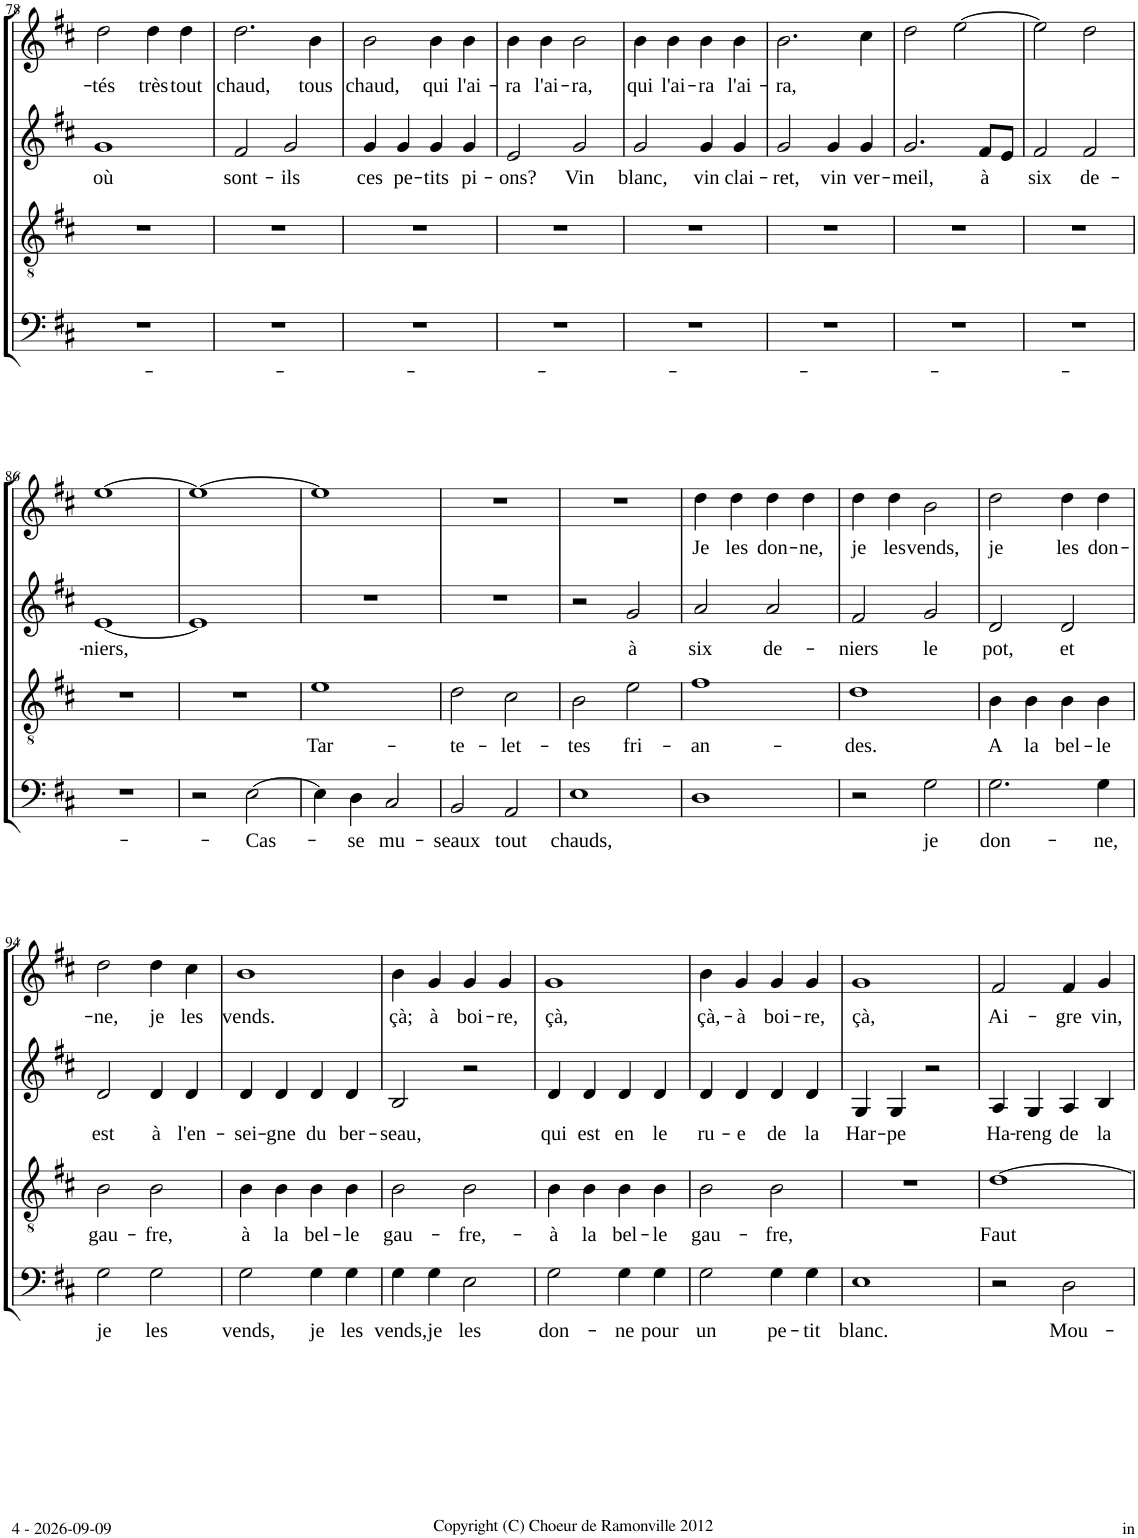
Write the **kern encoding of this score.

**kern	**text	**kern	**text	**kern	**text	**kern	**text
*part4	*part4	*part3	*part3	*part2	*part2	*part1	*part1
*staff4	*staff4	*staff3	*staff3	*staff2	*staff2	*staff1	*staff1
*I"Basse	*	*I"Ténor	*	*I"Alto	*	*I"Soprano	*
*I'B	*	*I'T	*	*	*	*I'S	*
!!LO:PB:g=z
*clefF4	*	*clefGv2	*	*clefG2	*	*clefG2	*
*k[f#c#]	*	*k[f#c#]	*	*k[f#c#]	*	*k[f#c#]	*
*M4/4	*	*M4/4	*	*M4/4	*	*M4/4	*
*met(c|)	*	*met(c|)	*	*met(c|)	*	*met(c|)	*
=78	=78	=78	=78	=78	=78	=78	=78
!	!	!	!	!	!LO:LY:b	!	!LO:LY:b
1r	.	1r	.	1g	où	2dd\	-tés
!	!	!	!	!	!	!	!LO:LY:b
.	.	.	.	.	.	4dd\	très
!	!	!	!	!	!	!	!LO:LY:b
.	.	.	.	.	.	4dd\	tout
=79	=79	=79	=79	=79	=79	=79	=79
!	!	!	!	!	!LO:LY:b	!	!LO:LY:b
1r	.	1r	.	2f#/	sont-	2.dd\	chaud,
!	!	!	!	!	!LO:LY:b	!	!
.	.	.	.	2g/	-ils	.	.
!	!	!	!	!	!	!	!LO:LY:b
.	.	.	.	.	.	4b\	tous
=80	=80	=80	=80	=80	=80	=80	=80
!	!	!	!	!	!LO:LY:b	!	!LO:LY:b
1r	.	1r	.	4g/	ces	2b\	chaud,
!	!	!	!	!	!LO:LY:b	!	!
.	.	.	.	4g/	pe-	.	.
!	!	!	!	!	!LO:LY:b	!	!LO:LY:b
.	.	.	.	4g/	-tits	4b\	qui
!	!	!	!	!	!LO:LY:b	!	!LO:LY:b
.	.	.	.	4g/	pi-	4b\	l'ai-
=81	=81	=81	=81	=81	=81	=81	=81
!	!	!	!	!	!LO:LY:b	!	!LO:LY:b
1r	.	1r	.	2e/	-ons?	4b\	-ra
!	!	!	!	!	!	!	!LO:LY:b
.	.	.	.	.	.	4b\	l'ai-
!	!	!	!	!	!LO:LY:b	!	!LO:LY:b
.	.	.	.	2g/	Vin	2b\	-ra,
=82	=82	=82	=82	=82	=82	=82	=82
!	!	!	!	!	!LO:LY:b	!	!LO:LY:b
1r	.	1r	.	2g/	blanc,	4b\	qui
!	!	!	!	!	!	!	!LO:LY:b
.	.	.	.	.	.	4b\	l'ai-
!	!	!	!	!	!LO:LY:b	!	!LO:LY:b
.	.	.	.	4g/	vin	4b\	-ra
!	!	!	!	!	!LO:LY:b	!	!LO:LY:b
.	.	.	.	4g/	clai-	4b\	l'ai-
=83	=83	=83	=83	=83	=83	=83	=83
!	!	!	!	!	!LO:LY:b	!	!LO:LY:b
1r	.	1r	.	2g/	-ret,	2.b\	-ra,
!	!	!	!	!	!LO:LY:b	!	!
.	.	.	.	4g/	vin	.	.
!	!	!	!	!	!LO:LY:b	!	!
.	.	.	.	4g/	ver-	4cc#\	.
=84	=84	=84	=84	=84	=84	=84	=84
!	!	!	!	!	!LO:LY:b	!	!
1r	.	1r	.	2.g/	-meil,	2dd\	.
.	.	.	.	.	.	[2ee\	.
!	!	!	!	!	!LO:LY:b	!	!
.	.	.	.	8f#/L	à	.	.
.	.	.	.	8e/J	.	.	.
=85	=85	=85	=85	=85	=85	=85	=85
!	!	!	!	!	!LO:LY:b	!	!
1r	.	1r	.	2f#/	six	2ee\]	.
!	!	!	!	!	!LO:LY:b	!	!
.	.	.	.	2f#/	de-	2dd\	.
!!LO:LB:g=z
=86	=86	=86	=86	=86	=86	=86	=86
!	!	!	!	!	!LO:LY:b	!	!
1r	.	1r	.	[1e	-niers,	[1ee	.
=87	=87	=87	=87	=87	=87	=87	=87
2r	.	1r	.	1e]	.	1ee_	.
!	!LO:LY:b	!	!	!	!	!	!
[2E\	-Cas-	.	.	.	.	.	.
=88	=88	=88	=88	=88	=88	=88	=88
!	!	!	!LO:LY:b	!	!	!	!
4E\]	.	1e	Tar-	1r	.	1ee]	.
!	!LO:LY:b	!	!	!	!	!	!
4D\	-se	.	.	.	.	.	.
!	!LO:LY:b	!	!	!	!	!	!
2C#/	mu-	.	.	.	.	.	.
=89	=89	=89	=89	=89	=89	=89	=89
!	!LO:LY:b	!	!LO:LY:b	!	!	!	!
2BB/	-seaux	2d\	-te-	1r	.	1r	.
!	!LO:LY:b	!	!LO:LY:b	!	!	!	!
2AA/	tout	2c#\	-let-	.	.	.	.
=90	=90	=90	=90	=90	=90	=90	=90
!	!LO:LY:b	!	!LO:LY:b	!	!	!	!
1E	chauds,	2B\	-tes	2r	.	1r	.
!	!	!	!LO:LY:b	!	!LO:LY:b	!	!
.	.	2e\	fri-	2g/	à	.	.
=91	=91	=91	=91	=91	=91	=91	=91
!	!	!	!LO:LY:b	!	!LO:LY:b	!	!LO:LY:b
1D	.	1f#	-an-	2a/	six	4dd\	Je
!	!	!	!	!	!	!	!LO:LY:b
.	.	.	.	.	.	4dd\	les
!	!	!	!	!	!LO:LY:b	!	!LO:LY:b
.	.	.	.	2a/	de-	4dd\	don-
!	!	!	!	!	!	!	!LO:LY:b
.	.	.	.	.	.	4dd\	-ne,
=92	=92	=92	=92	=92	=92	=92	=92
!	!	!	!LO:LY:b	!	!LO:LY:b	!	!LO:LY:b
2r	.	1d	-des.	2f#/	-niers	4dd\	je
!	!	!	!	!	!	!	!LO:LY:b
.	.	.	.	.	.	4dd\	les
!	!LO:LY:b	!	!	!	!LO:LY:b	!	!LO:LY:b
2G\	je	.	.	2g/	le	2b\	vends,
=93	=93	=93	=93	=93	=93	=93	=93
!	!LO:LY:b	!	!LO:LY:b	!	!LO:LY:b	!	!LO:LY:b
2.G\	don-	4B\	A	2d/	pot,	2dd\	je
!	!	!	!LO:LY:b	!	!	!	!
.	.	4B\	la	.	.	.	.
!	!	!	!LO:LY:b	!	!LO:LY:b	!	!LO:LY:b
.	.	4B\	bel-	2d/	et	4dd\	les
!	!LO:LY:b	!	!LO:LY:b	!	!	!	!LO:LY:b
4G\	-ne,	4B\	-le	.	.	4dd\	don-
!!LO:LB:g=z
=94	=94	=94	=94	=94	=94	=94	=94
!	!LO:LY:b	!	!LO:LY:b	!	!LO:LY:b	!	!LO:LY:b
2G\	je	2B\	gau-	2d/	est	2dd\	-ne,
!	!LO:LY:b	!	!LO:LY:b	!	!LO:LY:b	!	!LO:LY:b
2G\	les	2B\	-fre,	4d/	à	4dd\	je
!	!	!	!	!	!LO:LY:b	!	!LO:LY:b
.	.	.	.	4d/	l'en-	4cc#\	les
=95	=95	=95	=95	=95	=95	=95	=95
!	!LO:LY:b	!	!LO:LY:b	!	!LO:LY:b	!	!LO:LY:b
2G\	vends,	4B\	à	4d/	-sei-	1b	vends.
!	!	!	!LO:LY:b	!	!LO:LY:b	!	!
.	.	4B\	la	4d/	-gne	.	.
!	!LO:LY:b	!	!LO:LY:b	!	!LO:LY:b	!	!
4G\	je	4B\	bel-	4d/	du	.	.
!	!LO:LY:b	!	!LO:LY:b	!	!LO:LY:b	!	!
4G\	les	4B\	-le	4d/	ber-	.	.
=96	=96	=96	=96	=96	=96	=96	=96
!	!LO:LY:b	!	!LO:LY:b	!	!LO:LY:b	!	!LO:LY:b
4G\	vends,	2B\	gau-	2B/	-seau,	4b\	çà;
!	!LO:LY:b	!	!	!	!	!	!LO:LY:b
4G\	je	.	.	.	.	4g/	à
!	!LO:LY:b	!	!LO:LY:b	!	!	!	!LO:LY:b
2E\	les	2B\	-fre,-	2r	.	4g/	boi-
!	!	!	!	!	!	!	!LO:LY:b
.	.	.	.	.	.	4g/	-re,
=97	=97	=97	=97	=97	=97	=97	=97
!	!LO:LY:b	!	!LO:LY:b	!	!LO:LY:b	!	!LO:LY:b
2G\	don-	4B\	-à	4d/	qui	1g	çà,
!	!	!	!LO:LY:b	!	!LO:LY:b	!	!
.	.	4B\	la	4d/	est	.	.
!	!LO:LY:b	!	!LO:LY:b	!	!LO:LY:b	!	!
4G\	-ne	4B\	bel-	4d/	en	.	.
!	!LO:LY:b	!	!LO:LY:b	!	!LO:LY:b	!	!
4G\	pour	4B\	-le	4d/	le	.	.
=98	=98	=98	=98	=98	=98	=98	=98
!	!LO:LY:b	!	!LO:LY:b	!	!LO:LY:b	!	!LO:LY:b
2G\	un	2B\	gau-	4d/	ru-	4b\	çà,-
!	!	!	!	!	!LO:LY:b	!	!LO:LY:b
.	.	.	.	4d/	-e	4g/	-à
!	!LO:LY:b	!	!LO:LY:b	!	!LO:LY:b	!	!LO:LY:b
4G\	pe-	2B\	-fre,	4d/	de	4g/	boi-
!	!LO:LY:b	!	!	!	!LO:LY:b	!	!LO:LY:b
4G\	-tit	.	.	4d/	la	4g/	-re,
=99	=99	=99	=99	=99	=99	=99	=99
!	!LO:LY:b	!	!	!	!LO:LY:b	!	!LO:LY:b
1E	blanc.	1r	.	4G/	Har-	1g	çà,
!	!	!	!	!	!LO:LY:b	!	!
.	.	.	.	4G/	-pe	.	.
.	.	.	.	2r	.	.	.
=100	=100	=100	=100	=100	=100	=100	=100
!	!	!	!LO:LY:b	!	!LO:LY:b	!	!LO:LY:b
2r	.	[1d	Faut	4A/	Ha-	2f#/	Ai-
!	!	!	!	!	!LO:LY:b	!	!
.	.	.	.	4G/	-reng	.	.
!	!LO:LY:b	!	!	!	!LO:LY:b	!	!LO:LY:b
2D\	Mou-	.	.	4A/	de	4f#/	-gre
!	!	!	!	!	!LO:LY:b	!	!LO:LY:b
.	.	.	.	4B/	la	4g/	vin,
=	=	=	=	=	=	=	=
*-	*-	*-	*-	*-	*-	*-	*-
